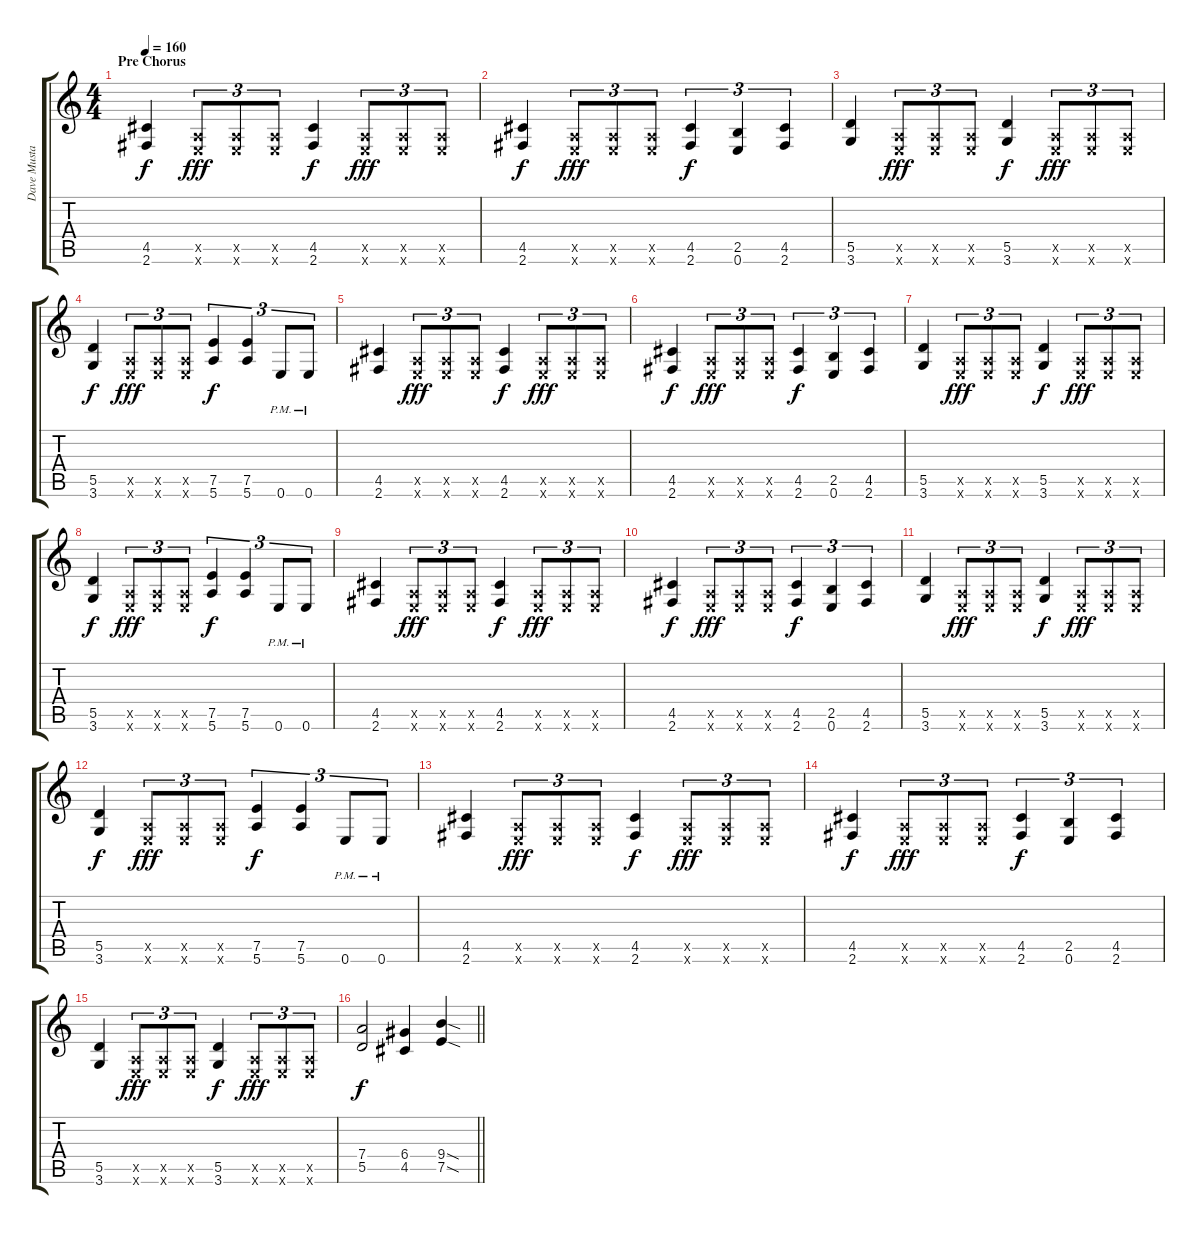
\track ("Dave Mustaine" "Dave Musta") {instrument distortionguitar}
\staff {score tabs}
\tuning (E4 B3 G3 D3 A2 E2) {hide}
\ts (4 4)
\section ("" "Pre Chorus")
\tempo 160
\clef g2
\ks c
(4.5 2.6).4{dy f} (0.5{x} 0.6{x}).8{tu (3 2) dy fff} (0.5{x} 0.6{x}).8{tu (3 2)} (0.5{x} 0.6{x}).8{tu (3 2)} (4.5 2.6).4{dy f} (0.5{x} 0.6{x}).8{tu (3 2) dy fff} (0.5{x} 0.6{x}).8{tu (3 2)} (0.5{x} 0.6{x}).8{tu (3 2)} |
(4.5 2.6).4{dy f} (0.5{x} 0.6{x}).8{tu (3 2) dy fff} (0.5{x} 0.6{x}).8{tu (3 2)} (0.5{x} 0.6{x}).8{tu (3 2)} (4.5 2.6).4{tu (3 2) dy f} (2.5 0.6).4{tu (3 2)} (4.5 2.6).4{tu (3 2)} |
(5.5 3.6).4 (0.5{x} 0.6{x}).8{tu (3 2) dy fff} (0.5{x} 0.6{x}).8{tu (3 2)} (0.5{x} 0.6{x}).8{tu (3 2)} (5.5 3.6).4{dy f} (0.5{x} 0.6{x}).8{tu (3 2) dy fff} (0.5{x} 0.6{x}).8{tu (3 2)} (0.5{x} 0.6{x}).8{tu (3 2)} |
(5.5 3.6).4{dy f} (0.5{x} 0.6{x}).8{tu (3 2) dy fff} (0.5{x} 0.6{x}).8{tu (3 2)} (0.5{x} 0.6{x}).8{tu (3 2)} (7.5 5.6).4{tu (3 2) dy f} (7.5 5.6).4{tu (3 2)} 0.6{pm}.8{tu (3 2)} 0.6{pm}.8{tu (3 2)} |
(4.5 2.6).4 (0.5{x} 0.6{x}).8{tu (3 2) dy fff} (0.5{x} 0.6{x}).8{tu (3 2)} (0.5{x} 0.6{x}).8{tu (3 2)} (4.5 2.6).4{dy f} (0.5{x} 0.6{x}).8{tu (3 2) dy fff} (0.5{x} 0.6{x}).8{tu (3 2)} (0.5{x} 0.6{x}).8{tu (3 2)} |
(4.5 2.6).4{dy f} (0.5{x} 0.6{x}).8{tu (3 2) dy fff} (0.5{x} 0.6{x}).8{tu (3 2)} (0.5{x} 0.6{x}).8{tu (3 2)} (4.5 2.6).4{tu (3 2) dy f} (2.5 0.6).4{tu (3 2)} (4.5 2.6).4{tu (3 2)} |
(5.5 3.6).4 (0.5{x} 0.6{x}).8{tu (3 2) dy fff} (0.5{x} 0.6{x}).8{tu (3 2)} (0.5{x} 0.6{x}).8{tu (3 2)} (5.5 3.6).4{dy f} (0.5{x} 0.6{x}).8{tu (3 2) dy fff} (0.5{x} 0.6{x}).8{tu (3 2)} (0.5{x} 0.6{x}).8{tu (3 2)} |
(5.5 3.6).4{dy f} (0.5{x} 0.6{x}).8{tu (3 2) dy fff} (0.5{x} 0.6{x}).8{tu (3 2)} (0.5{x} 0.6{x}).8{tu (3 2)} (7.5 5.6).4{tu (3 2) dy f} (7.5 5.6).4{tu (3 2)} 0.6{pm}.8{tu (3 2)} 0.6{pm}.8{tu (3 2)} |
(4.5 2.6).4 (0.5{x} 0.6{x}).8{tu (3 2) dy fff} (0.5{x} 0.6{x}).8{tu (3 2)} (0.5{x} 0.6{x}).8{tu (3 2)} (4.5 2.6).4{dy f} (0.5{x} 0.6{x}).8{tu (3 2) dy fff} (0.5{x} 0.6{x}).8{tu (3 2)} (0.5{x} 0.6{x}).8{tu (3 2)} |
(4.5 2.6).4{dy f} (0.5{x} 0.6{x}).8{tu (3 2) dy fff} (0.5{x} 0.6{x}).8{tu (3 2)} (0.5{x} 0.6{x}).8{tu (3 2)} (4.5 2.6).4{tu (3 2) dy f} (2.5 0.6).4{tu (3 2)} (4.5 2.6).4{tu (3 2)} |
(5.5 3.6).4 (0.5{x} 0.6{x}).8{tu (3 2) dy fff} (0.5{x} 0.6{x}).8{tu (3 2)} (0.5{x} 0.6{x}).8{tu (3 2)} (5.5 3.6).4{dy f} (0.5{x} 0.6{x}).8{tu (3 2) dy fff} (0.5{x} 0.6{x}).8{tu (3 2)} (0.5{x} 0.6{x}).8{tu (3 2)} |
(5.5 3.6).4{dy f} (0.5{x} 0.6{x}).8{tu (3 2) dy fff} (0.5{x} 0.6{x}).8{tu (3 2)} (0.5{x} 0.6{x}).8{tu (3 2)} (7.5 5.6).4{tu (3 2) dy f} (7.5 5.6).4{tu (3 2)} 0.6{pm}.8{tu (3 2)} 0.6{pm}.8{tu (3 2)} |
(4.5 2.6).4 (0.5{x} 0.6{x}).8{tu (3 2) dy fff} (0.5{x} 0.6{x}).8{tu (3 2)} (0.5{x} 0.6{x}).8{tu (3 2)} (4.5 2.6).4{dy f} (0.5{x} 0.6{x}).8{tu (3 2) dy fff} (0.5{x} 0.6{x}).8{tu (3 2)} (0.5{x} 0.6{x}).8{tu (3 2)} |
(4.5 2.6).4{dy f} (0.5{x} 0.6{x}).8{tu (3 2) dy fff} (0.5{x} 0.6{x}).8{tu (3 2)} (0.5{x} 0.6{x}).8{tu (3 2)} (4.5 2.6).4{tu (3 2) dy f} (2.5 0.6).4{tu (3 2)} (4.5 2.6).4{tu (3 2)} |
(5.5 3.6).4 (0.5{x} 0.6{x}).8{tu (3 2) dy fff} (0.5{x} 0.6{x}).8{tu (3 2)} (0.5{x} 0.6{x}).8{tu (3 2)} (5.5 3.6).4{dy f} (0.5{x} 0.6{x}).8{tu (3 2) dy fff} (0.5{x} 0.6{x}).8{tu (3 2)} (0.5{x} 0.6{x}).8{tu (3 2)} |
\barLineRight lightlight
(7.4 5.5).2{dy f} (6.4 4.5).4 (9.4{sod} 7.5{sod}).4
